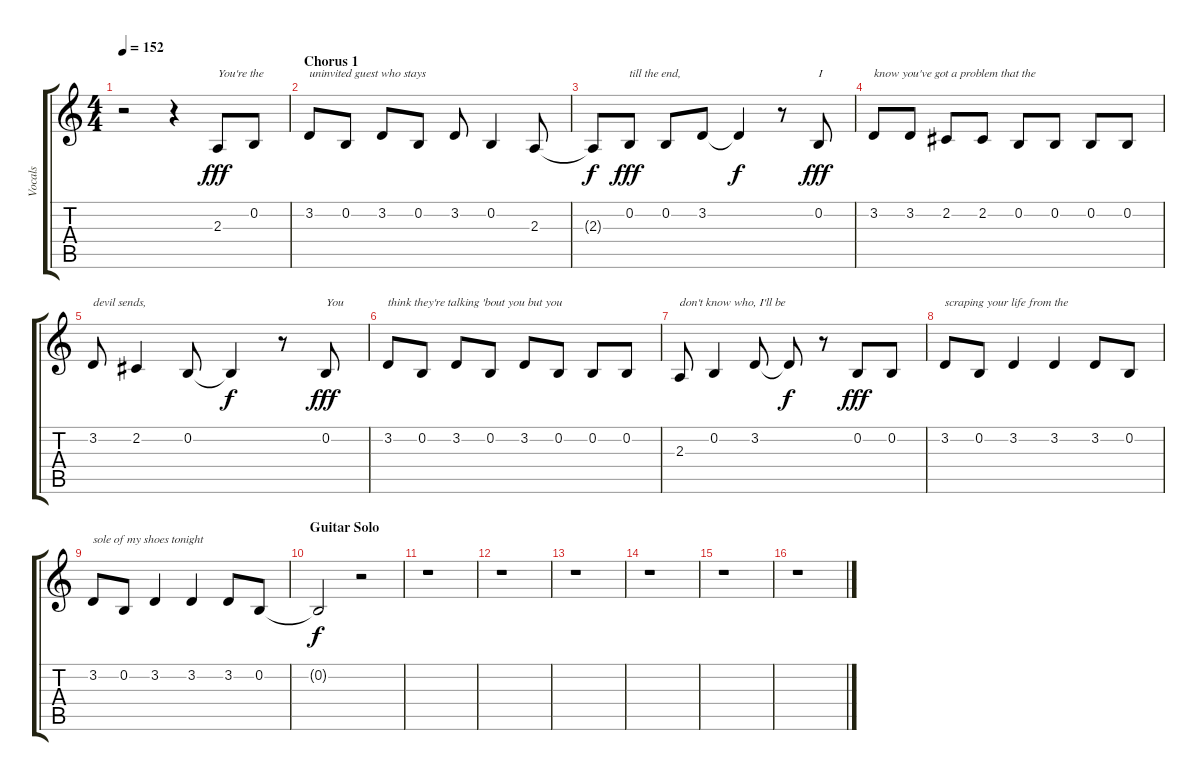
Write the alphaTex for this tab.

\track ("Vocals" "Vocals") {instrument tenorsax}
\staff {score tabs}
\tuning (E4 B3 G3 D3 A2 E2) {hide}
\ts (4 4)
\tempo 152
\clef g2
\ks c
r.2{dy f} r.4 2.3.8{txt "You're the" dy fff} 0.2.8 |
\section ("" "Chorus 1")
3.2.8{txt "uninvited guest who stays"} 0.2.8 3.2.8 0.2.8 3.2.8 0.2.4 2.3.8 |
2.3{t}.8{dy f} 0.2.8{txt "till the end," dy fff} 0.2.8 3.2.8 3.2{t}.4{dy f} r.8 0.2.8{txt "I" dy fff} |
3.2.8{txt "know you've got a problem that the"} 3.2.8 2.2.8 2.2.8 0.2.8 0.2.8 0.2.8 0.2.8 |
3.2.8{txt "devil sends,"} 2.2.4 0.2.8 0.2{t}.4{dy f} r.8 0.2.8{txt "You" dy fff} |
3.2.8{txt "think they're talking 'bout you but you"} 0.2.8 3.2.8 0.2.8 3.2.8 0.2.8 0.2.8 0.2.8 |
2.3.8{txt "don't know who, I'll be"} 0.2.4 3.2.8 3.2{t}.8{dy f} r.8 0.2.8{dy fff} 0.2.8 |
3.2.8{txt "scraping your life from the"} 0.2.8 3.2.4 3.2.4 3.2.8 0.2.8 |
3.2.8{txt "sole of my shoes tonight"} 0.2.8 3.2.4 3.2.4 3.2.8 0.2.8 |
\section ("" "Guitar Solo")
0.2{t}.2{dy f} r.2 |
r.1 |
r.1 |
r.1 |
r.1 |
r.1 |
r.1
